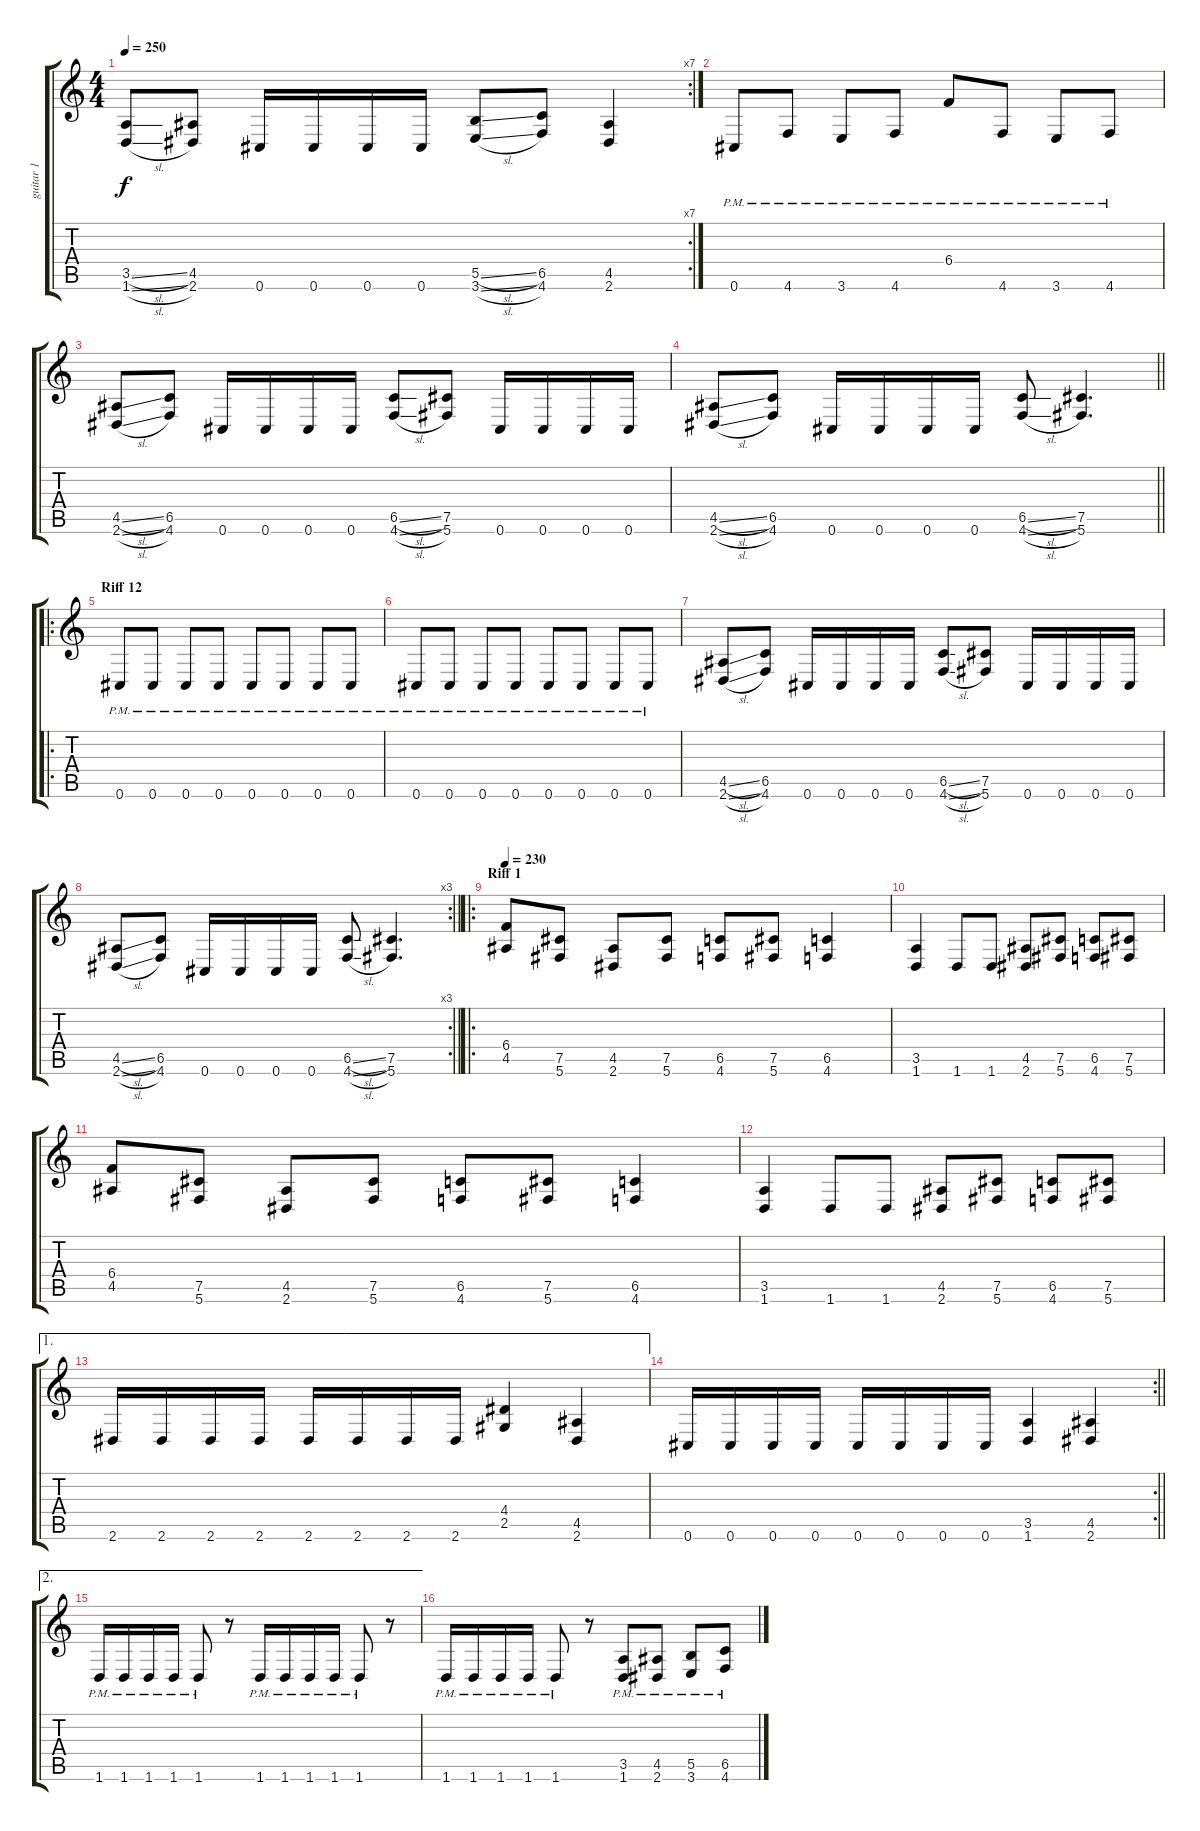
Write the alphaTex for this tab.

\track ("guitar 1" "guitar 1") {instrument distortionguitar}
\staff {score tabs}
\tuning (Db4 Ab3 E3 B2 Gb2 Db2) {hide}
\rc 7
\ts (4 4)
\tempo 250
\clef g2
\ks c
(3.5{sl} 1.6{sl}).8{dy f} (4.5 2.6).8 0.6.16 0.6.16 0.6.16 0.6.16 (5.5{sl} 3.6{sl}).8 (6.5 4.6).8 (4.5 2.6).4 |
0.6{pm}.8 4.6{pm}.8 3.6{pm}.8 4.6{pm}.8 6.4{pm}.8 4.6{pm}.8 3.6{pm}.8 4.6{pm}.8 |
(4.5{sl} 2.6{sl}).8 (6.5 4.6).8 0.6.16 0.6.16 0.6.16 0.6.16 (6.5{sl} 4.6{sl}).8 (7.5 5.6).8 0.6.16 0.6.16 0.6.16 0.6.16 |
\barLineRight lightlight
(4.5{sl} 2.6{sl}).8 (6.5 4.6).8 0.6.16 0.6.16 0.6.16 0.6.16 (6.5{sl} 4.6{sl}).8 (7.5 5.6).4{d} |
\ro
\section ("" "Riff 12")
0.6{pm}.8 0.6{pm}.8 0.6{pm}.8 0.6{pm}.8 0.6{pm}.8 0.6{pm}.8 0.6{pm}.8 0.6{pm}.8 |
0.6{pm}.8 0.6{pm}.8 0.6{pm}.8 0.6{pm}.8 0.6{pm}.8 0.6{pm}.8 0.6{pm}.8 0.6{pm}.8 |
(4.5{sl} 2.6{sl}).8 (6.5 4.6).8 0.6.16 0.6.16 0.6.16 0.6.16 (6.5{sl} 4.6{sl}).8 (7.5 5.6).8 0.6.16 0.6.16 0.6.16 0.6.16 |
\rc 3
\barLineRight lightlight
(4.5{sl} 2.6{sl}).8 (6.5 4.6).8 0.6.16 0.6.16 0.6.16 0.6.16 (6.5{sl} 4.6{sl}).8 (7.5 5.6).4{d} |
\ro
\section ("" "Riff 1")
\tempo 230
(6.4 4.5).8 (7.5 5.6).8 (4.5 2.6).8 (7.5 5.6).8 (6.5 4.6).8 (7.5 5.6).8 (6.5 4.6).4 |
(3.5 1.6).4 1.6.8 1.6.8 (4.5 2.6).8 (7.5 5.6).8 (6.5 4.6).8 (7.5 5.6).8 |
(6.4 4.5).8 (7.5 5.6).8 (4.5 2.6).8 (7.5 5.6).8 (6.5 4.6).8 (7.5 5.6).8 (6.5 4.6).4 |
(3.5 1.6).4 1.6.8 1.6.8 (4.5 2.6).8 (7.5 5.6).8 (6.5 4.6).8 (7.5 5.6).8 |
\ae 1
2.6.16 2.6.16 2.6.16 2.6.16 2.6.16 2.6.16 2.6.16 2.6.16 (4.4 2.5).4 (4.5 2.6).4 |
\rc 2
\barLineRight lightlight
0.6.16 0.6.16 0.6.16 0.6.16 0.6.16 0.6.16 0.6.16 0.6.16 (3.5 1.6).4 (4.5 2.6).4 |
\ae 2
1.6{pm}.16 1.6{pm}.16 1.6{pm}.16 1.6{pm}.16 1.6{pm}.8 r.8 1.6{pm}.16 1.6{pm}.16 1.6{pm}.16 1.6{pm}.16 1.6{pm}.8 r.8 |
1.6{pm}.16 1.6{pm}.16 1.6{pm}.16 1.6{pm}.16 1.6{pm}.8 r.8 (3.5{pm} 1.6{pm}).8 (4.5{pm} 2.6{pm}).8 (5.5{pm} 3.6{pm}).8 (6.5{pm} 4.6{pm}).8
